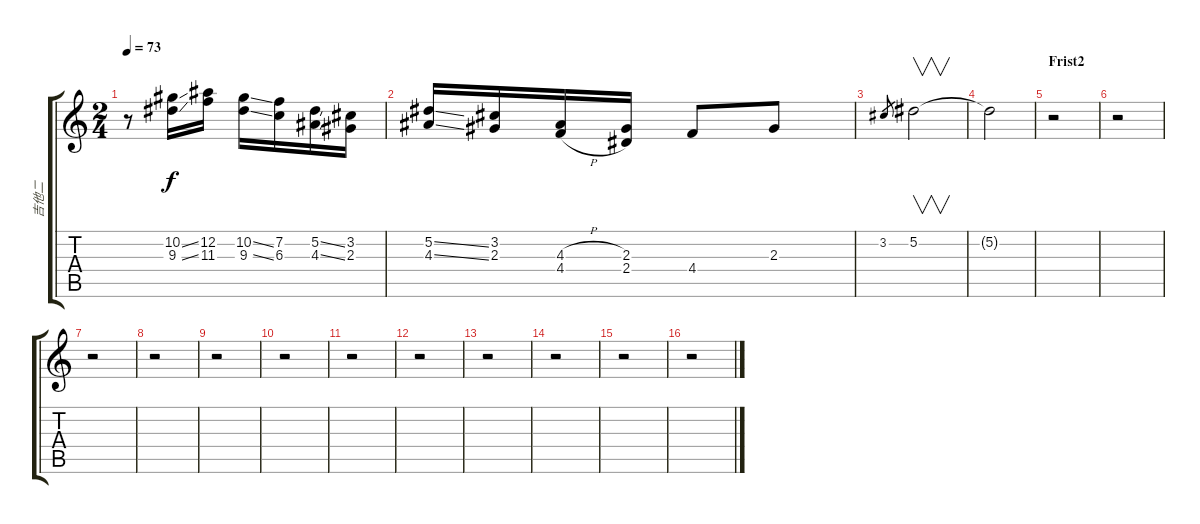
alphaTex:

\track ("吉他二" "吉他二") {instrument overdrivenguitar}
\staff {score tabs}
\tuning (Eb4 Bb3 Gb3 Db3 Ab2 Eb2) {hide}
\ts (2 4)
\tempo 73
\clef g2
\ks c
r.8{dy f} (10.2{ss} 9.3{ss}).16 (12.2 11.3).16 (10.2{ss} 9.3{ss}).16 (7.2 6.3).16 (5.2{ss} 4.3{ss}).16 (3.2 2.3).16 |
(5.2{ss} 4.3{ss}).16 (3.2 2.3).16 (4.3{h} 4.4{h}).16 (2.3 2.4).16 4.4.8 2.3.8 |
3.2.8{gr} 5.2.2{v volume 2} |
5.2{t}.2 |
\section ("" "Frist2")
r.2{volume 16} |
r.2 |
r.2 |
r.2 |
r.2 |
r.2 |
r.2 |
r.2 |
r.2 |
r.2 |
r.2 |
r.2
